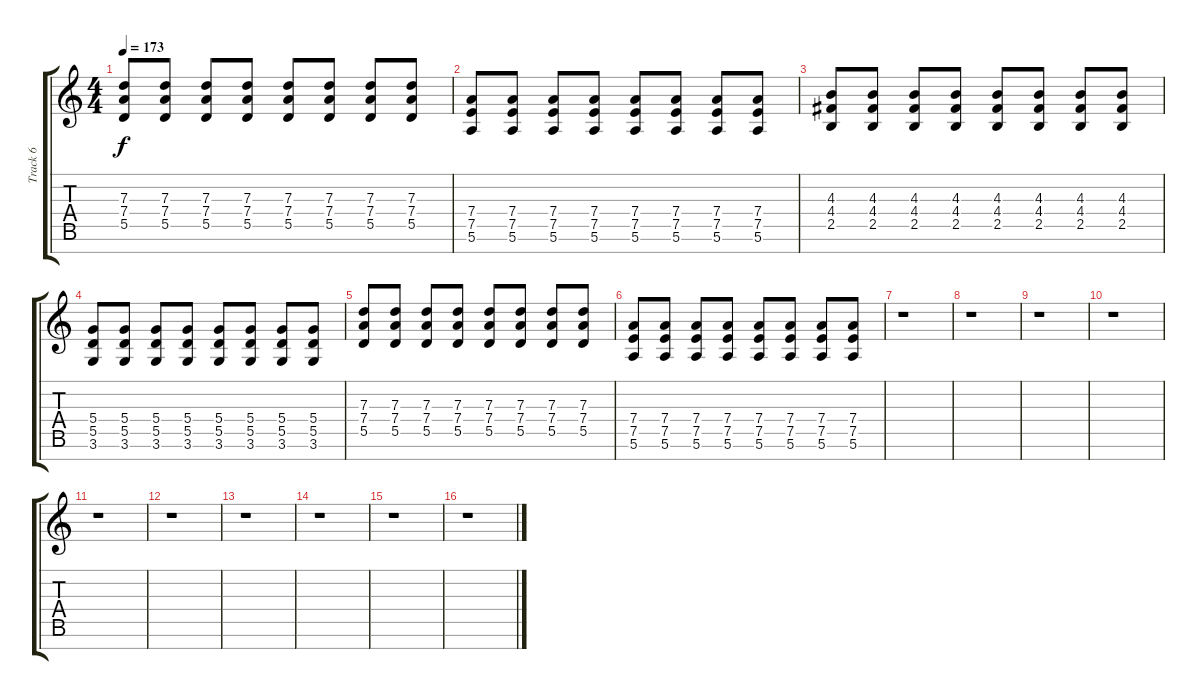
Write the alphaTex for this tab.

\track ("Track 6" "Track 6") {instrument distortionguitar}
\staff {score tabs}
\tuning (E4 B3 G3 D3 A2 E2 B1) {hide}
\ts (4 4)
\tempo 173
\clef g2
\ks c
(7.3 7.4 5.5).8{dy f} (7.3 7.4 5.5).8 (7.3 7.4 5.5).8 (7.3 7.4 5.5).8 (7.3 7.4 5.5).8 (7.3 7.4 5.5).8 (7.3 7.4 5.5).8 (7.3 7.4 5.5).8 |
(7.4 7.5 5.6).8 (7.4 7.5 5.6).8 (7.4 7.5 5.6).8 (7.4 7.5 5.6).8 (7.4 7.5 5.6).8 (7.4 7.5 5.6).8 (7.4 7.5 5.6).8 (7.4 7.5 5.6).8 |
(4.3 4.4 2.5).8 (4.3 4.4 2.5).8 (4.3 4.4 2.5).8 (4.3 4.4 2.5).8 (4.3 4.4 2.5).8 (4.3 4.4 2.5).8 (4.3 4.4 2.5).8 (4.3 4.4 2.5).8 |
(5.4 5.5 3.6).8 (5.4 5.5 3.6).8 (5.4 5.5 3.6).8 (5.4 5.5 3.6).8 (5.4 5.5 3.6).8 (5.4 5.5 3.6).8 (5.4 5.5 3.6).8 (5.4 5.5 3.6).8 |
(7.3 7.4 5.5).8 (7.3 7.4 5.5).8 (7.3 7.4 5.5).8 (7.3 7.4 5.5).8 (7.3 7.4 5.5).8 (7.3 7.4 5.5).8 (7.3 7.4 5.5).8 (7.3 7.4 5.5).8 |
(7.4 7.5 5.6).8 (7.4 7.5 5.6).8 (7.4 7.5 5.6).8 (7.4 7.5 5.6).8 (7.4 7.5 5.6).8 (7.4 7.5 5.6).8 (7.4 7.5 5.6).8 (7.4 7.5 5.6).8 |
r.1 |
r.1 |
r.1 |
r.1 |
r.1 |
r.1 |
r.1 |
r.1 |
r.1 |
r.1
